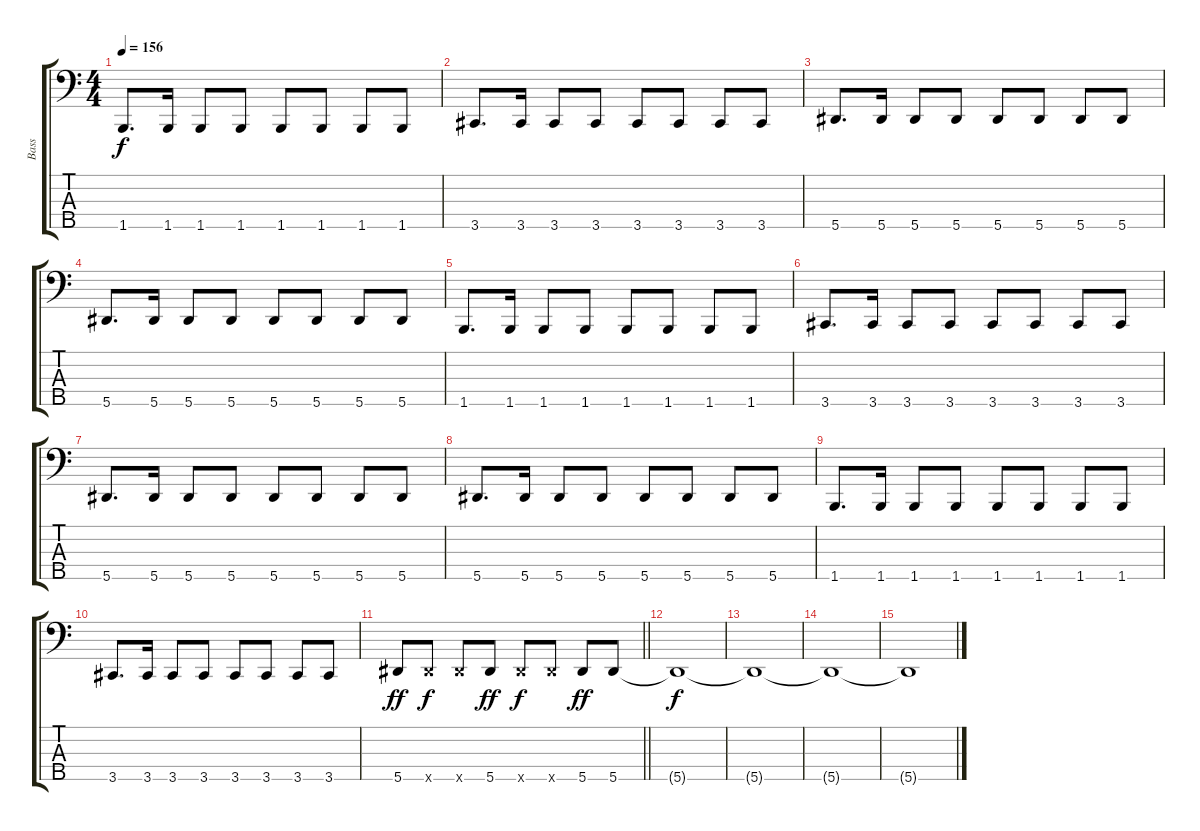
\track ("Bass" "Bass") {instrument electricbassfinger}
\staff {score tabs}
\tuning (Gb2 Db2 Ab1 Eb1 Bb0) {hide}
\ts (4 4)
\tempo 156
\clef f4
\ks c
1.5.8{d dy f} 1.5.16 1.5.8 1.5.8 1.5.8 1.5.8 1.5.8 1.5.8 |
3.5.8{d} 3.5.16 3.5.8 3.5.8 3.5.8 3.5.8 3.5.8 3.5.8 |
5.5.8{d} 5.5.16 5.5.8 5.5.8 5.5.8 5.5.8 5.5.8 5.5.8 |
5.5.8{d} 5.5.16 5.5.8 5.5.8 5.5.8 5.5.8 5.5.8 5.5.8 |
1.5.8{d} 1.5.16 1.5.8 1.5.8 1.5.8 1.5.8 1.5.8 1.5.8 |
3.5.8{d} 3.5.16 3.5.8 3.5.8 3.5.8 3.5.8 3.5.8 3.5.8 |
5.5.8{d} 5.5.16 5.5.8 5.5.8 5.5.8 5.5.8 5.5.8 5.5.8 |
5.5.8{d} 5.5.16 5.5.8 5.5.8 5.5.8 5.5.8 5.5.8 5.5.8 |
1.5.8{d} 1.5.16 1.5.8 1.5.8 1.5.8 1.5.8 1.5.8 1.5.8 |
3.5.8{d} 3.5.16 3.5.8 3.5.8 3.5.8 3.5.8 3.5.8 3.5.8 |
\barLineRight lightlight
5.5.8{dy ff} 5.5{x}.8{dy f} 5.5{x}.8 5.5.8{dy ff} 5.5{x}.8{dy f} 5.5{x}.8 5.5.8{dy ff} 5.5.8 |
5.5{t}.1{dy f volume 0} |
5.5{t}.1 |
5.5{t}.1 |
5.5{t}.1
